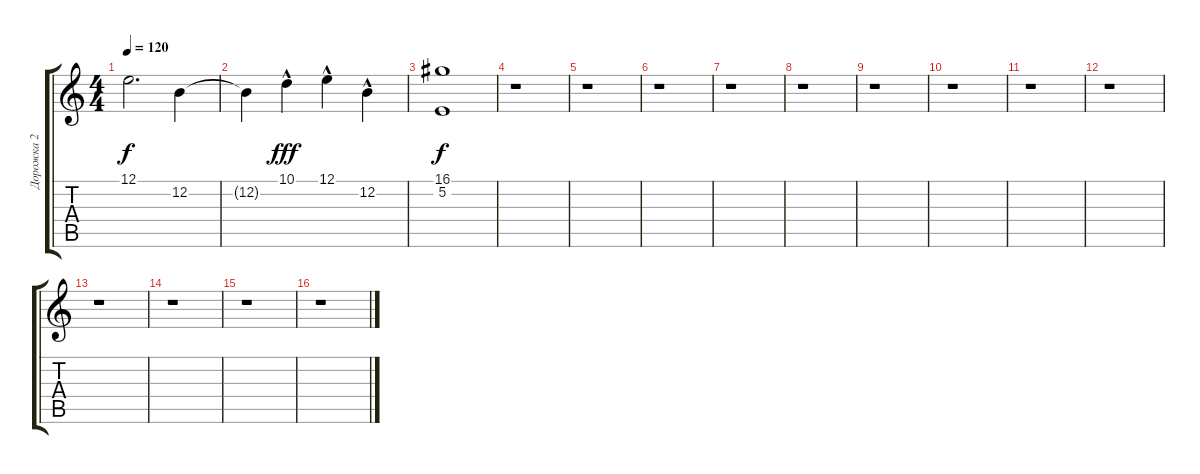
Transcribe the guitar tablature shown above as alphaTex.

\track ("Дорожка 2" "Дорожка 2") {instrument stringensemble2}
\staff {score tabs}
\tuning (E4 B3 G3 D3 A2 D2) {hide}
\ts (4 4)
\tempo 120
\clef g2
\ks c
12.1{t}.2{d dy f} 12.2.4 |
12.2{t}.4 10.1{hac}.4{dy fff} 12.1{hac}.4 12.2{hac}.4 |
(16.1 5.2).1{dy f} |
r.1 |
r.1 |
r.1 |
r.1 |
r.1 |
r.1 |
r.1 |
r.1 |
r.1 |
r.1 |
r.1 |
r.1 |
r.1
